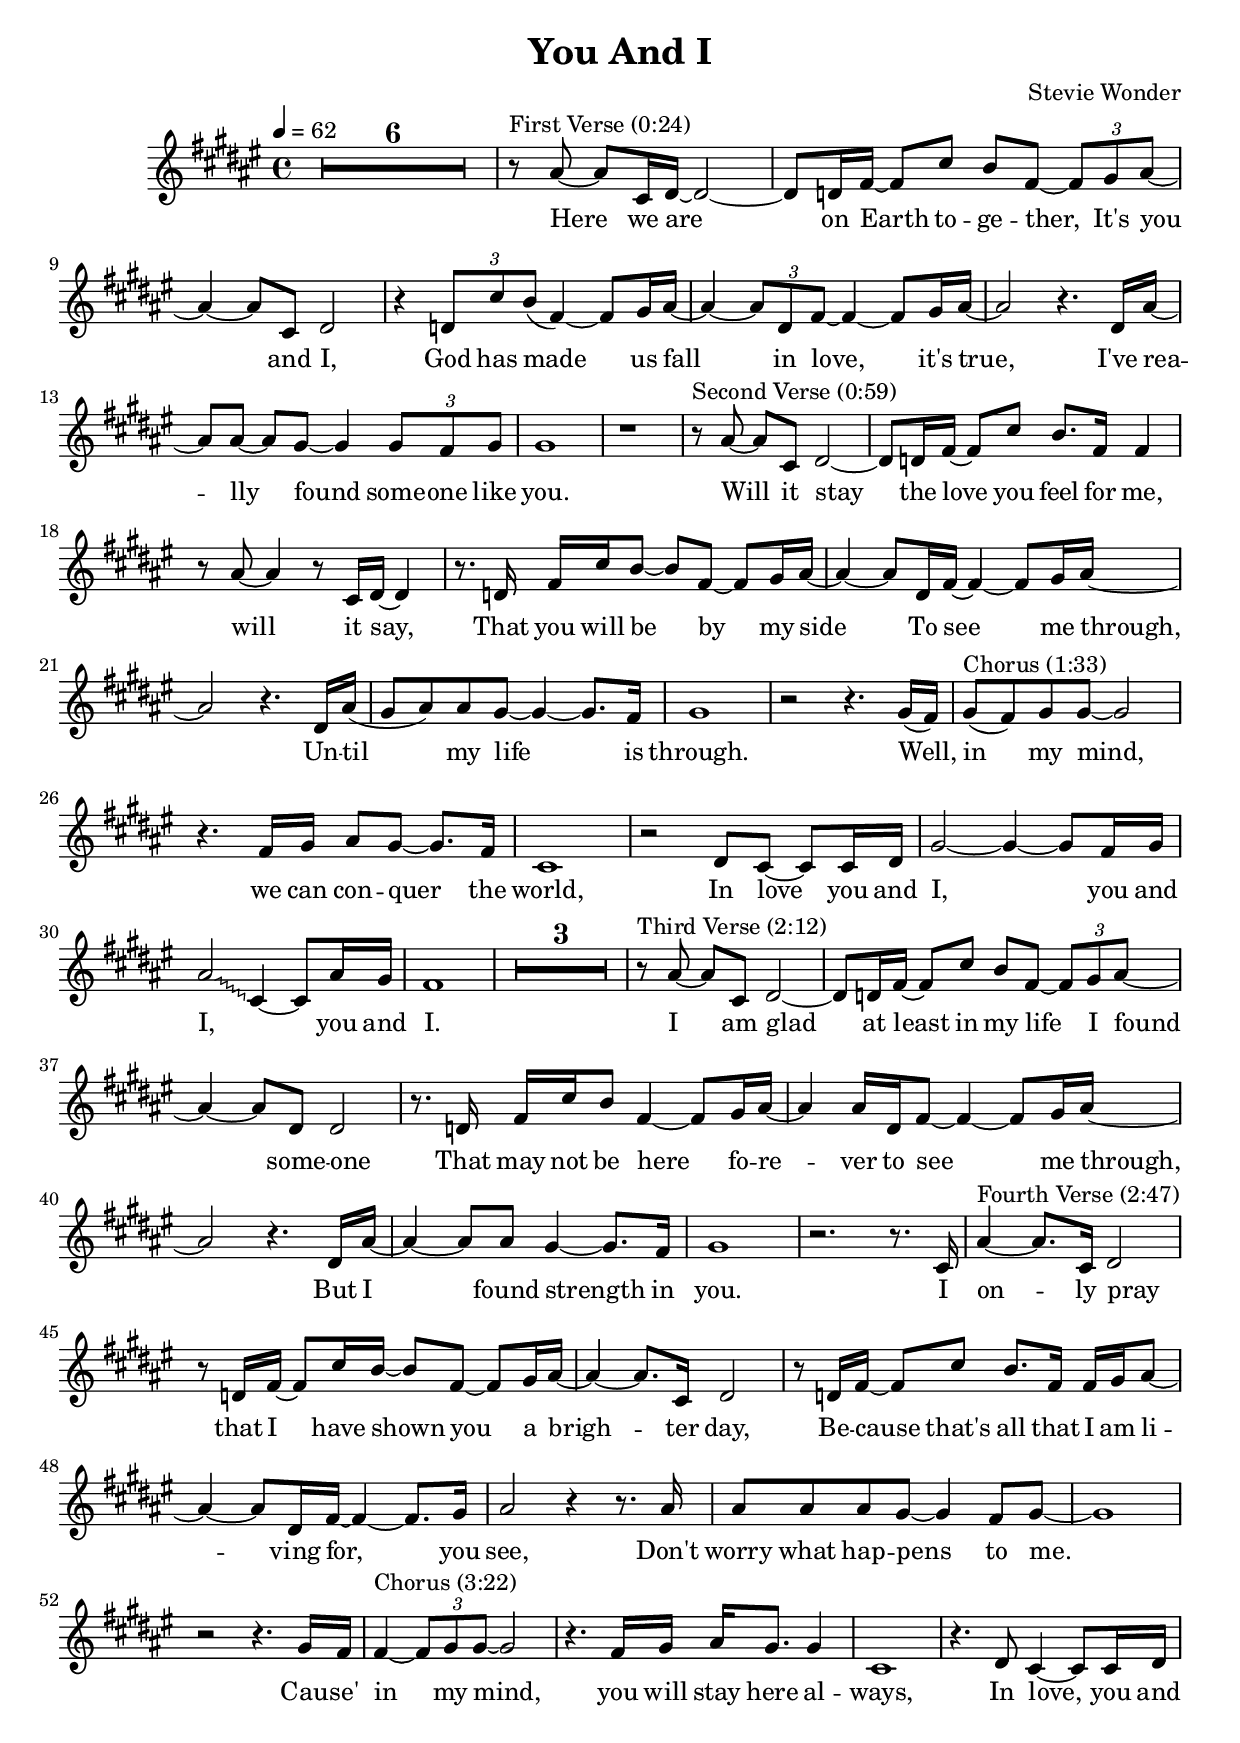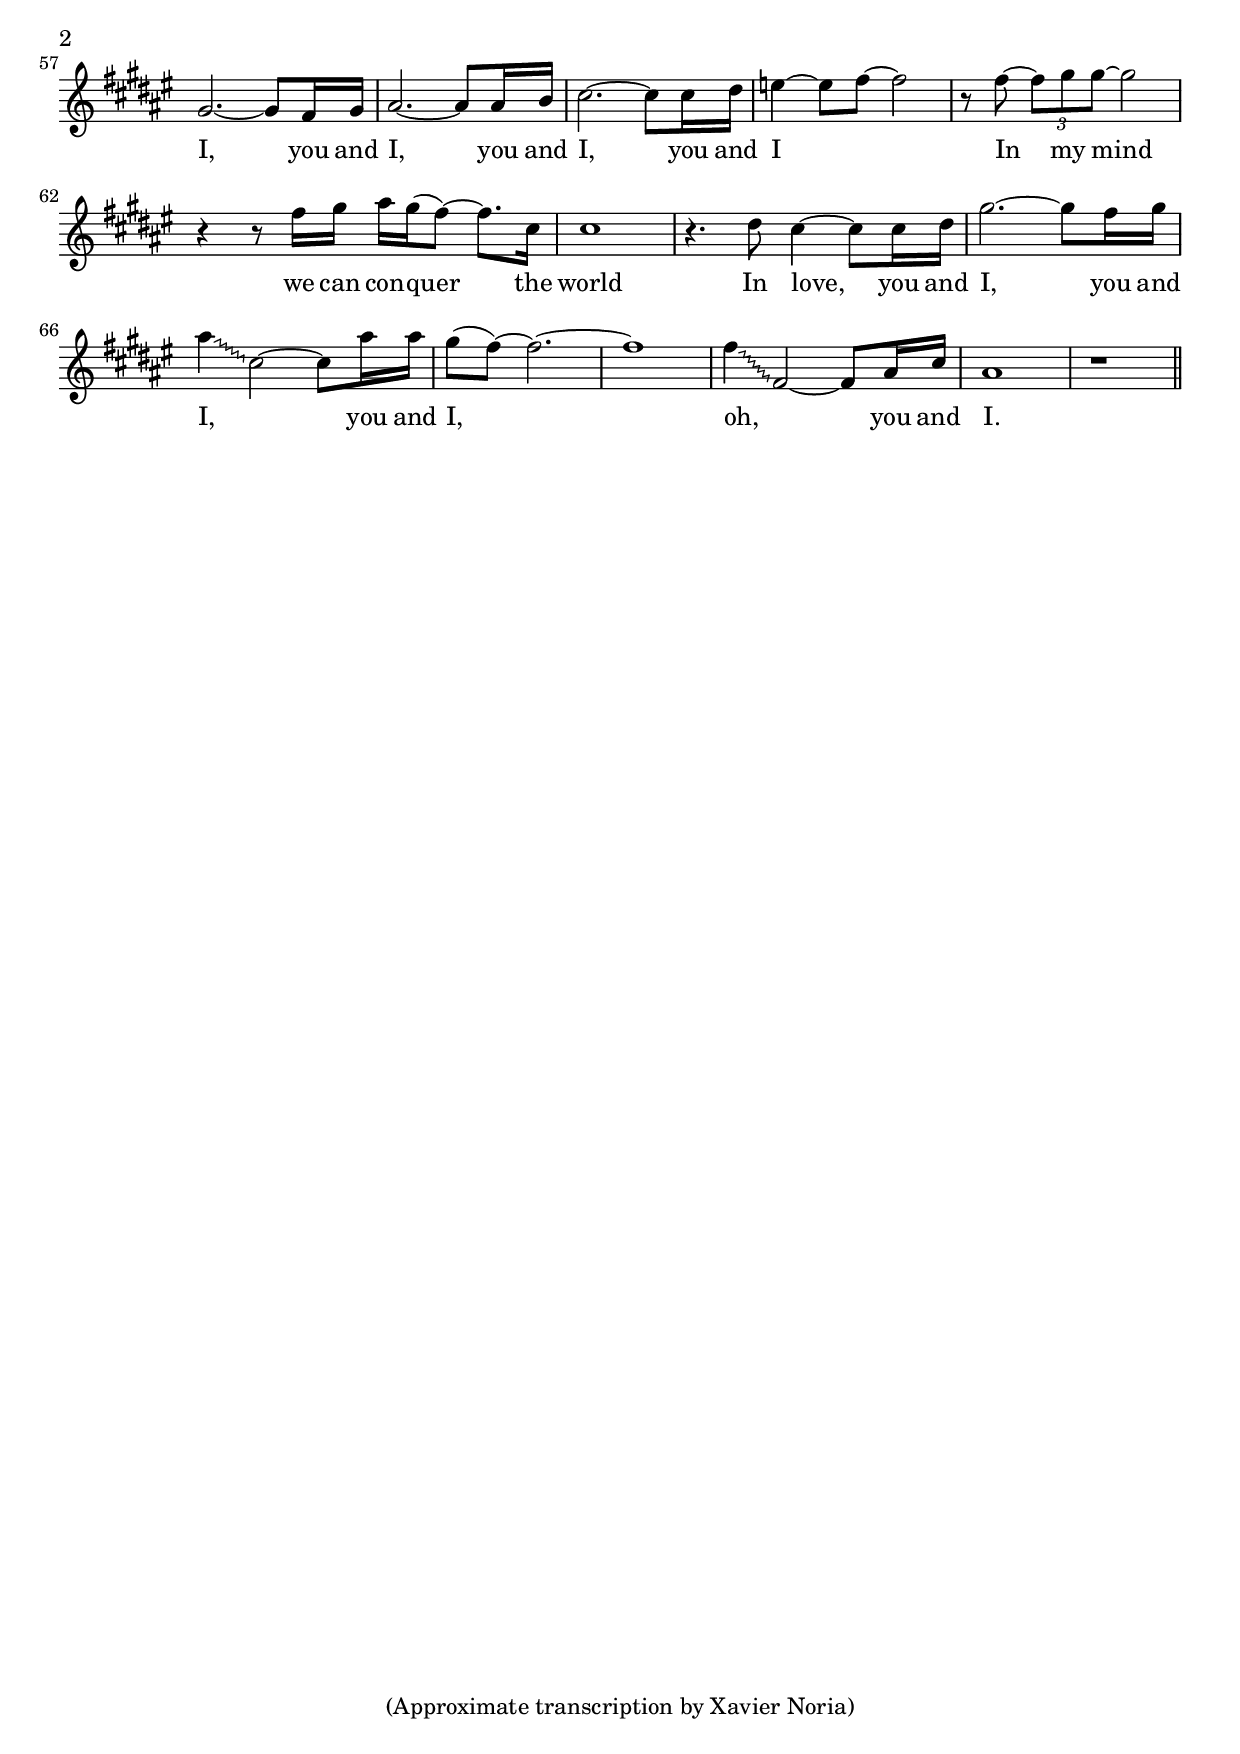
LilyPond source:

\version "2.16.0"

\include "english.ly"

\header {
  title    = "You And I"
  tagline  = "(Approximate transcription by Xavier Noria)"
  composer = "Stevie Wonder"
}

melody = \relative c'' {
  \clef treble
  \key fs \major
  \time 4/4
  \tempo 4 = 62

  \compressFullBarRests
  \override MultiMeasureRest #'expand-limit = #2
  \override Glissando #'style = #'zigzag


  % --- Introduction -----------------------------------------------------------

  % 1 ~ 0:00
  R1*6 |


  % --- First Verse ------------------------------------------------------------

  % 7 ~ 0:24
  r8^"First Verse (0:24)" as ~ as cs,16  ds16 ~ ds2 ~ |

  % 8 ~ 0:28
  ds8 d16 fs ~ fs8 cs' b fs ~ \times 2/3 { fs gs as ~ } |

  % 9 ~ 0:32
  as4 ~ as8 cs,8 ds2 ~ |

  % 10 ~ 0:35
  r4 \times 2/3 { d8 cs' b( } fs4) ~ fs8 gs16 as ~ |

  % 11 ~ 0:39
  as4 ~ \times 2/3 { as8 ds, fs ~ } fs4 ~ fs8 gs16 as ~ |

  % 12 ~ 0:43
  as2 r4. ds,16 as' ~ |

  % 13 ~ 0:47
  as8[ as] ~ as gs ~ gs4 \times 2/3 { gs8 fs gs } |

  % 14 ~ 0:51
  gs1 |

  % 15 ~ 0:55
  r1 |


  % --- Second Verse -----------------------------------------------------------

  % 16 ~ 0:59
  r8^"Second Verse (0:59)" as8 ~ as[ cs,] ds2 ~ |

  % 17 ~ 1:03
  ds8 d16 fs ~ fs8 cs' b8. fs16 fs4 |

  % 18 ~ 1:06
  r8 as ~ as4 r8 cs,16 ds ~ ds4 ~ |

  % 19 ~ 1:10
  r8. d16 fs cs' b8 ~ b8 fs ~ fs8 gs16 as ~ |

  % 20 ~ 1:14
  as4 ~ as8 ds,16 fs ~ fs4 ~ fs8 gs16 as ~ |

  % 21 ~ 1:18
  as2 r4. ds,16 as'( |

  % 22 ~ 1:22
  gs8 as8) as gs ~ gs4 ~ gs8. fs16  |

  % 23 ~ 1:26
  gs1 |

  % 24 ~ 1:30
  r2 r4. gs16( fs) |


  % --- Chrorus ----------------------------------------------------------------

  % 25 ~ 1:33
  gs8(^"Chorus (1:33)" fs8) gs8 gs ~ gs2 |

  % 26 ~ 1:37
  r4. fs16 gs as8 gs8 ~ gs8. fs16 |

  % 27 ~ 1:41
  cs1 |

  % 28 ~ 1:45
  r2 ds8 cs ~ cs cs16 ds |

  % 29 ~ 1:49
  gs2 ~ gs4 ~ gs8 fs16 gs16 |

  % 30 ~ 1:53
  as2 \glissando cs,4 ~ cs8 as'16 gs16 |

  % 31 ~ 1:57
  fs1 |


  % --- Bridge -----------------------------------------------------------------

  % 32 ~ 2:00
  R1*3


  % --- Third Verse ------------------------------------------------------------

  % 35 ~ 2:12
  r8^"Third Verse (2:12)" as ~ as[ cs,] ds2 ~ |

  % 36 ~ 2:16
  ds8 d16 fs ~ fs8 cs' b fs ~ \times 2/3 { fs gs as ~ } |

  % 37 ~ 2:20
  as4 ~ as8 ds,8 ds2 ~ |

  % 38 ~ 2:24
  r8. d16 fs cs' b8 fs4 ~ fs8 gs16 as ~ |

  % 39 ~ 2:28
  as4 as16 ds,16 fs8 ~ fs4 ~ fs8 gs16 as ~ |

  % 40 ~ 2:3
  as2 r4. ds,16 as' ~ |

  % 41 ~ 2:35
  as4 ~ as8 as gs4 ~ gs8. fs16 |

  % 42 ~ 2:39
  gs1 |

  % 43 ~ 2:43
  r2. r8. cs,16 |


  % --- Fourth Verse -----------------------------------------------------------

  % 44 ~ 2:47
  as'4^"Fourth Verse (2:47)" ~ as8.[ cs,16] ds2 ~ |

  % 45 ~ 2:51
  r8 d16[ fs] ~ fs8 cs'16 b ~ b8 fs ~ fs gs16 as ~ |

  % 46 ~ 2:55
  as4 ~ as8. cs,16 ds2 |

  % 47 ~ 2:59
  r8 d16[ fs] ~ fs8 cs' b8. fs16 fs gs as8 ~ |

  % 48 ~ 3:02
  as4 ~ as8 ds,16 fs ~ fs4 ~ fs8. gs16 |

  % 49 ~ 3:06
  as2 r4 r8. as16 |

  % 50 ~ 3:10
  as8 as as gs ~ gs4 fs8 gs ~ |

  % 51 ~ 3:14
  gs1 |

  % 52 ~ 3:18
  r2 r4. gs16 fs |


  % --- Chorus -----------------------------------------------------------------

  % 53 ~ 3:22
  fs4^"Chorus (3:22)" ~ \times 2/3 { fs8 gs gs ~ } gs2 |

  % 54 ~ 3:26
  r4. fs16[ gs] as gs8. gs4 |

  % 55 ~ 3:30
  cs,1 |

  % 56 ~ 3:33
  r4. ds8 cs4 ~ cs8 cs16 ds |

  % 57 ~ 3:37
  gs2. ~ gs8 fs16 gs |

  % 58 ~ 3:41
  as2. ~ as8 as16 b |

  % 59 ~ 3:45
  cs2. ~ cs8 cs16 ds |

  % 60 ~ 3:49
  e4 ~ e8 fs8 ~ fs2 |

  % 61 ~ 3:53
  r8 fs ~ \times 2/3 { fs gs gs ~ } gs2 |

  % 62 ~ 3:57
  r4 r8 fs16 gs as gs( fs8) ~ fs8. cs16 |

  % 63 ~ 4:00
  cs1 |

  % 65 ~ 4:04
  r4. ds8 cs4 ~ cs8 cs16 ds |

  % 66 ~ 4:08
  gs2. ~ gs8 fs16 gs |

  % 67 ~ 4:12
  as4 \glissando cs,2 ~ cs8 as'16 as |

  % 68 ~ 4:16
  gs8( fs) ~ fs2. ~ |

  % 69 ~ 4:20
  fs1 |

  % 70 ~ 4:24
  fs4 \glissando fs,2 ~ fs8 as16 cs |

  % 71 ~ 4:28
  as1 |

  % 72 ~ 4:32
  r1 \bar "||"
}

\addlyrics {
  Here we are on Earth to -- ge -- ther,
  It's you and I,
  God has made us fall in love, it's true,
  I've rea -- lly found some -- one like you.

  Will it stay the love you feel for me, will it say,
  That you will be by my side
  To see me through,
  Un -- til my life is through.

  Well, in my mind, we can con -- quer the world,
  In love you and I, you and I, _ you and I.

  I am glad at least in my life I found some -- one
  That may not be here fo -- re -- ver to see me through,
  But I found strength in you.

  I on -- ly pray that I have shown you a brigh -- ter day,
  Be -- cause that's all that I am li -- ving for, you see,
  Don't worry what hap -- pens to me.

  Cau -- se' in my mind, you will stay here al -- ways,
  In love, you and I, you and I, you and I, you and I _
  In my mind we can con -- quer the world
  In love, you and I, you and I, _ you and I, oh, _ you and I.
}

\score {
  \new Staff \melody
}
